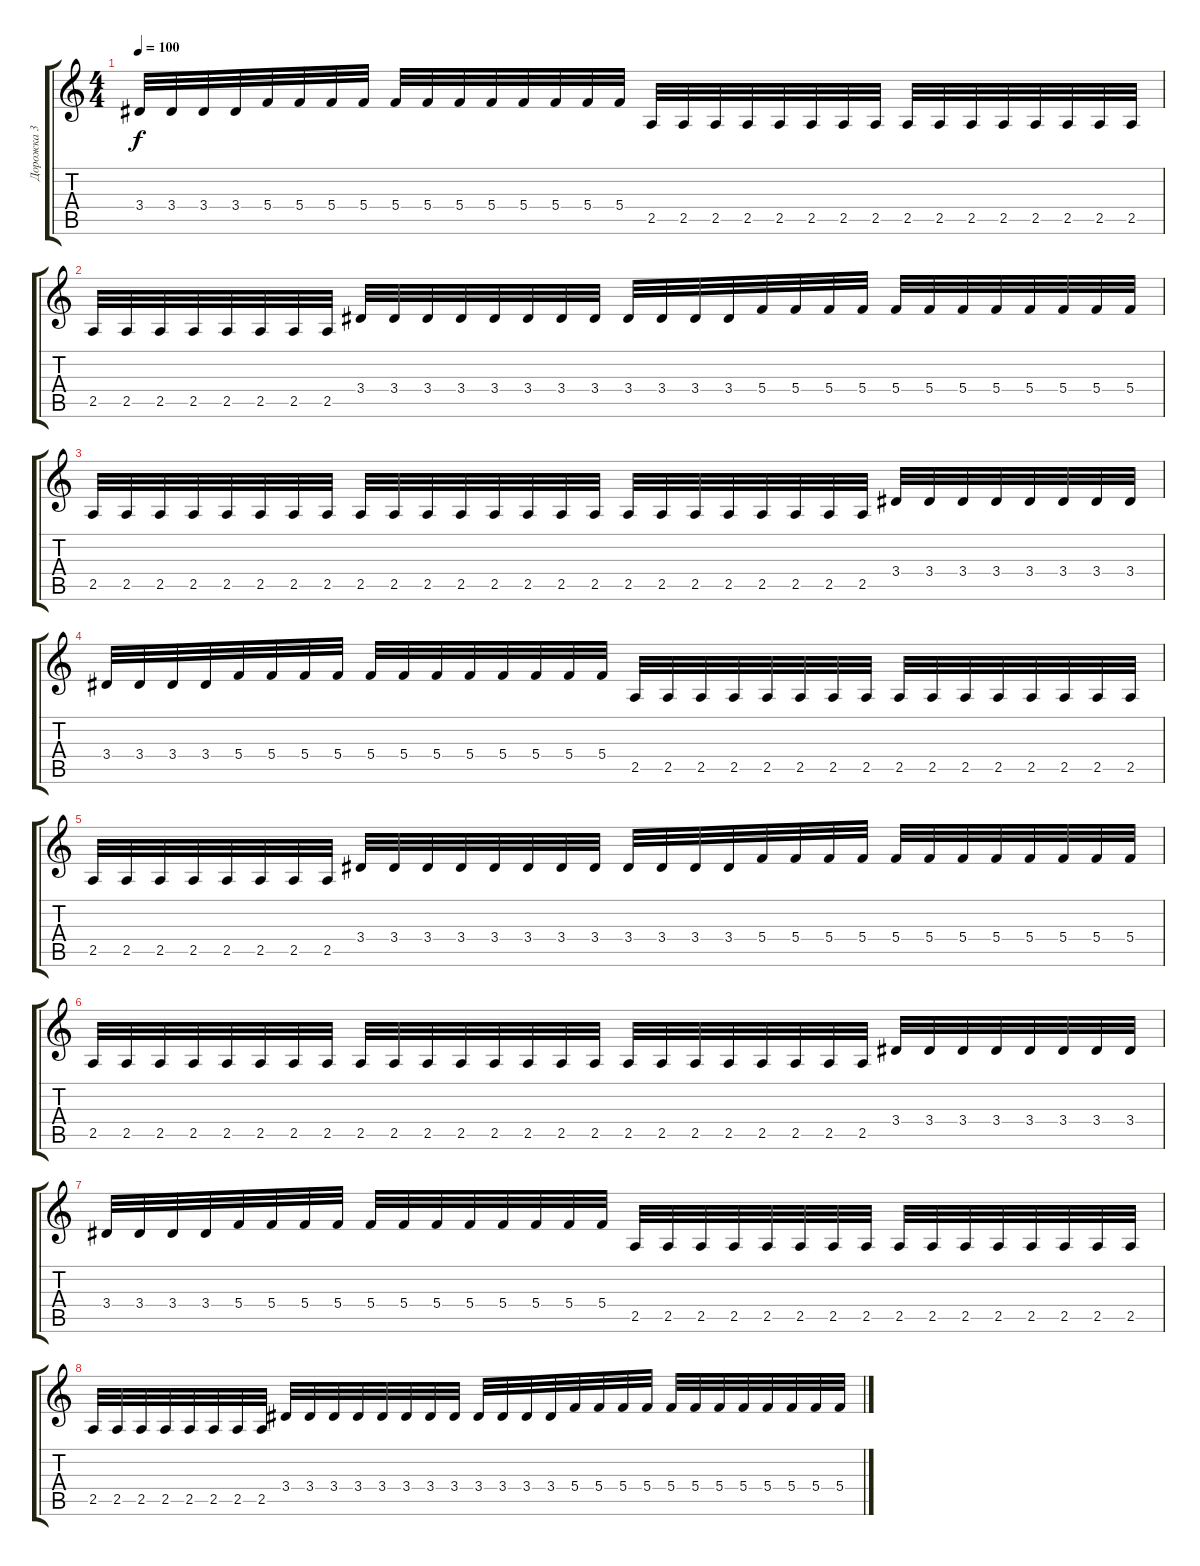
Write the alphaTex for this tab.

\track ("Дорожка 3" "Дорожка 3") {instrument distortionguitar}
\staff {score tabs}
\tuning (D4 A3 F3 C3 G2 D2) {hide}
\ts (4 4)
\tempo 100
\clef g2
\ks c
3.4.32{dy f} 3.4.32 3.4.32 3.4.32 5.4.32 5.4.32 5.4.32 5.4.32 5.4.32 5.4.32 5.4.32 5.4.32 5.4.32 5.4.32 5.4.32 5.4.32 2.5.32 2.5.32 2.5.32 2.5.32 2.5.32 2.5.32 2.5.32 2.5.32 2.5.32 2.5.32 2.5.32 2.5.32 2.5.32 2.5.32 2.5.32 2.5.32 |
2.5.32 2.5.32 2.5.32 2.5.32 2.5.32 2.5.32 2.5.32 2.5.32 3.4.32 3.4.32 3.4.32 3.4.32 3.4.32 3.4.32 3.4.32 3.4.32 3.4.32 3.4.32 3.4.32 3.4.32 5.4.32 5.4.32 5.4.32 5.4.32 5.4.32 5.4.32 5.4.32 5.4.32 5.4.32 5.4.32 5.4.32 5.4.32 |
2.5.32 2.5.32 2.5.32 2.5.32 2.5.32 2.5.32 2.5.32 2.5.32 2.5.32 2.5.32 2.5.32 2.5.32 2.5.32 2.5.32 2.5.32 2.5.32 2.5.32 2.5.32 2.5.32 2.5.32 2.5.32 2.5.32 2.5.32 2.5.32 3.4.32 3.4.32 3.4.32 3.4.32 3.4.32 3.4.32 3.4.32 3.4.32 |
3.4.32 3.4.32 3.4.32 3.4.32 5.4.32 5.4.32 5.4.32 5.4.32 5.4.32 5.4.32 5.4.32 5.4.32 5.4.32 5.4.32 5.4.32 5.4.32 2.5.32 2.5.32 2.5.32 2.5.32 2.5.32 2.5.32 2.5.32 2.5.32 2.5.32 2.5.32 2.5.32 2.5.32 2.5.32 2.5.32 2.5.32 2.5.32 |
2.5.32 2.5.32 2.5.32 2.5.32 2.5.32 2.5.32 2.5.32 2.5.32 3.4.32 3.4.32 3.4.32 3.4.32 3.4.32 3.4.32 3.4.32 3.4.32 3.4.32 3.4.32 3.4.32 3.4.32 5.4.32 5.4.32 5.4.32 5.4.32 5.4.32 5.4.32 5.4.32 5.4.32 5.4.32 5.4.32 5.4.32 5.4.32 |
2.5.32 2.5.32 2.5.32 2.5.32 2.5.32 2.5.32 2.5.32 2.5.32 2.5.32 2.5.32 2.5.32 2.5.32 2.5.32 2.5.32 2.5.32 2.5.32 2.5.32 2.5.32 2.5.32 2.5.32 2.5.32 2.5.32 2.5.32 2.5.32 3.4.32 3.4.32 3.4.32 3.4.32 3.4.32 3.4.32 3.4.32 3.4.32 |
3.4.32 3.4.32 3.4.32 3.4.32 5.4.32 5.4.32 5.4.32 5.4.32 5.4.32 5.4.32 5.4.32 5.4.32 5.4.32 5.4.32 5.4.32 5.4.32 2.5.32 2.5.32 2.5.32 2.5.32 2.5.32 2.5.32 2.5.32 2.5.32 2.5.32 2.5.32 2.5.32 2.5.32 2.5.32 2.5.32 2.5.32 2.5.32 |
2.5.32 2.5.32 2.5.32 2.5.32 2.5.32 2.5.32 2.5.32 2.5.32 3.4.32 3.4.32 3.4.32 3.4.32 3.4.32 3.4.32 3.4.32 3.4.32 3.4.32 3.4.32 3.4.32 3.4.32 5.4.32 5.4.32 5.4.32 5.4.32 5.4.32 5.4.32 5.4.32 5.4.32 5.4.32 5.4.32 5.4.32 5.4.32
